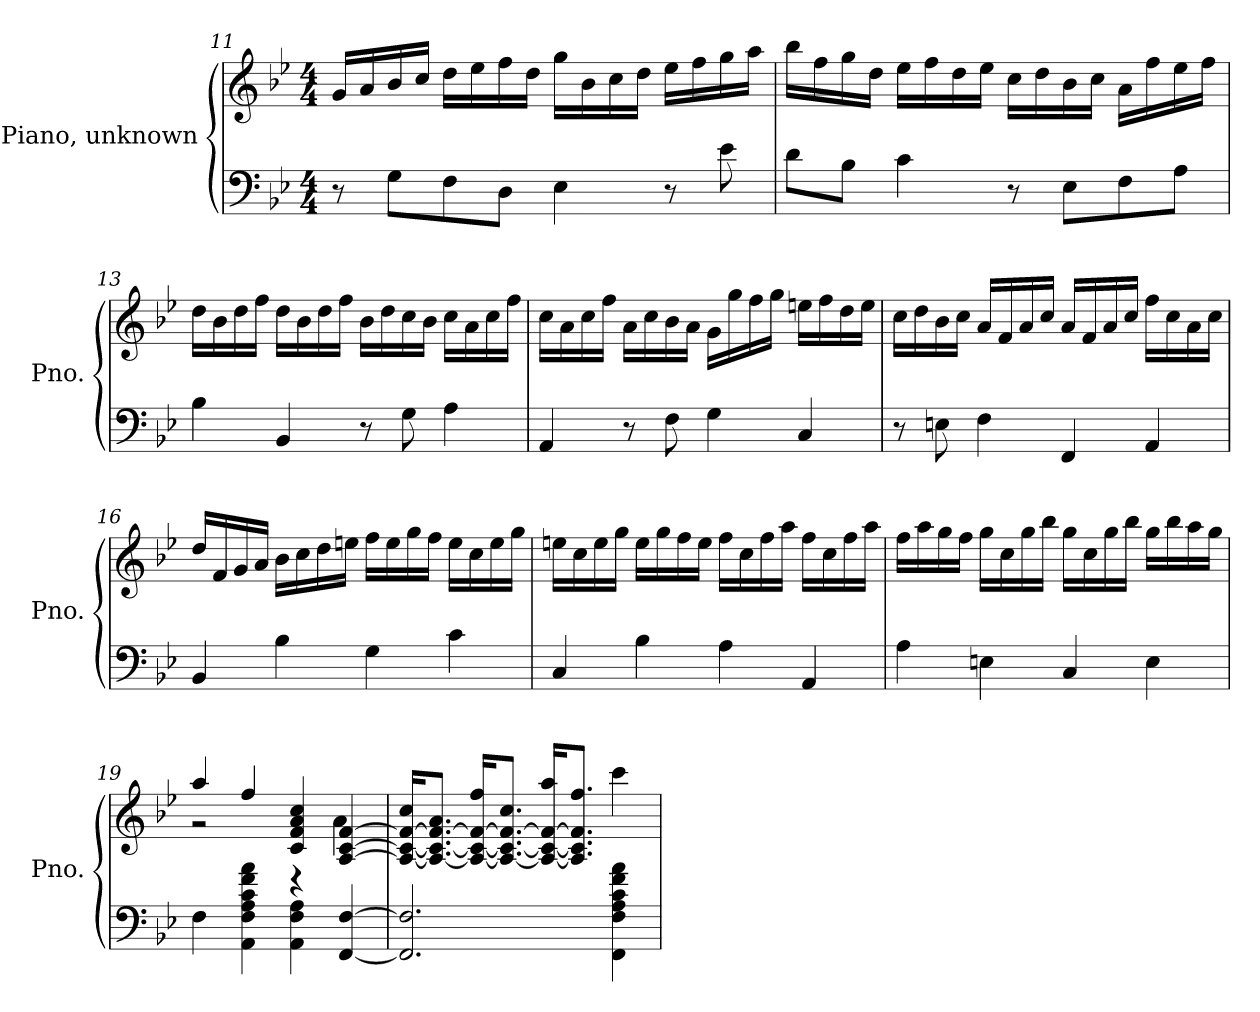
**kern	**kern
*part1	*part1
*staff2	*staff1
*I"Piano, unknown	*
*I'Pno.	*
!!LO:LB:g=z
*clefF4	*clefG2
*k[b-e-]	*k[b-e-]
*M4/4	*M4/4
=11	=11
8r	16g/LL
.	16a/
8G\L	16b-/
.	16cc/JJ
8F\	16dd\LL
.	16ee-\
8D\J	16ff\
.	16dd\JJ
4E-\	16gg\LL
.	16b-\
.	16cc\
.	16dd\JJ
8r	16ee-\LL
.	16ff\
8e-\	16gg\
.	16aa\JJ
=12	=12
8d\L	16bb-\LL
.	16ff\
8B-\J	16gg\
.	16dd\JJ
4c\	16ee-\LL
.	16ff\
.	16dd\
.	16ee-\JJ
8r	16cc\LL
.	16dd\
8E-\L	16b-\
.	16cc\JJ
8F\	16a\LL
.	16ff\
8A\J	16ee-\
.	16ff\JJ
!!LO:LB:g=z
=13	=13
4B-\	16dd\LL
.	16b-\
.	16dd\
.	16ff\JJ
4BB-/	16dd\LL
.	16b-\
.	16dd\
.	16ff\JJ
8r	16b-\LL
.	16dd\
8G\	16cc\
.	16b-\JJ
4A\	16cc\LL
.	16a\
.	16cc\
.	16ff\JJ
=14	=14
4AA/	16cc\LL
.	16a\
.	16cc\
.	16ff\JJ
8r	16a\LL
.	16cc\
8F\	16b-\
.	16a\JJ
4G\	16g\LL
.	16gg\
.	16ff\
.	16gg\JJ
4C/	16een\LL
.	16ff\
.	16dd\
.	16ee\JJ
!!LO:LB:g=z
=15	=15
8r	16cc\LL
.	16dd\
8En\	16b-\
.	16cc\JJ
4F\	16a/LL
.	16f/
.	16a/
.	16cc/JJ
4FF/	16a/LL
.	16f/
.	16a/
.	16cc/JJ
4AA/	16ff\LL
.	16cc\
.	16a\
.	16cc\JJ
=16	=16
4BB-/	16dd/LL
.	16f/
.	16g/
.	16a/JJ
4B-\	16b-\LL
.	16cc\
.	16dd\
.	16een\JJ
4G\	16ff\LL
.	16ee\
.	16gg\
.	16ff\JJ
4c\	16ee\LL
.	16cc\
.	16ee\
.	16gg\JJ
!!LO:PB:g=z
=17	=17
4C/	16een\LL
.	16cc\
.	16ee\
.	16gg\JJ
4B-\	16ee\LL
.	16gg\
.	16ff\
.	16ee\JJ
4A\	16ff\LL
.	16cc\
.	16ff\
.	16aa\JJ
4AA/	16ff\LL
.	16cc\
.	16ff\
.	16aa\JJ
=18	=18
4A\	16ff\LL
.	16aa\
.	16gg\
.	16ff\JJ
4En\	16gg\LL
.	16cc\
.	16gg\
.	16bb-\JJ
4C/	16gg\LL
.	16cc\
.	16gg\
.	16bb-\JJ
4E\	16gg\LL
.	16bb-\
.	16aa\
.	16gg\JJ
=19	=19
*	*^
4F\	4aa/	2r
4AA\ 4F\ 4A\ 4c\ 4f\ 4a\	4ff/	.
4AA\ 4F\ 4A\	4c/ 4f/ 4a/ 4cc/	4r
[4FF/ [4F/	[4A/ [4c/ [4f/	4a\
*	*v	*v
!!LO:LB:g=z
=20	=20
2.FF/] 2.F/]	16A/_ 16c/_ 16f/_ 16cc/KL
.	8.A/_ 8.c/_ 8.f/_ 8.a/J
.	16A/_ 16c/_ 16f/_ 16ff/KL
.	8.A/_ 8.c/_ 8.f/_ 8.cc/J
.	16A/_ 16c/_ 16f/_ 16aa/KL
.	8.A/] 8.c/] 8.f/] 8.ff/J
4FF\ 4F\ 4A\ 4c\ 4f\ 4a\	4ccc\
=	=
*-	*-
